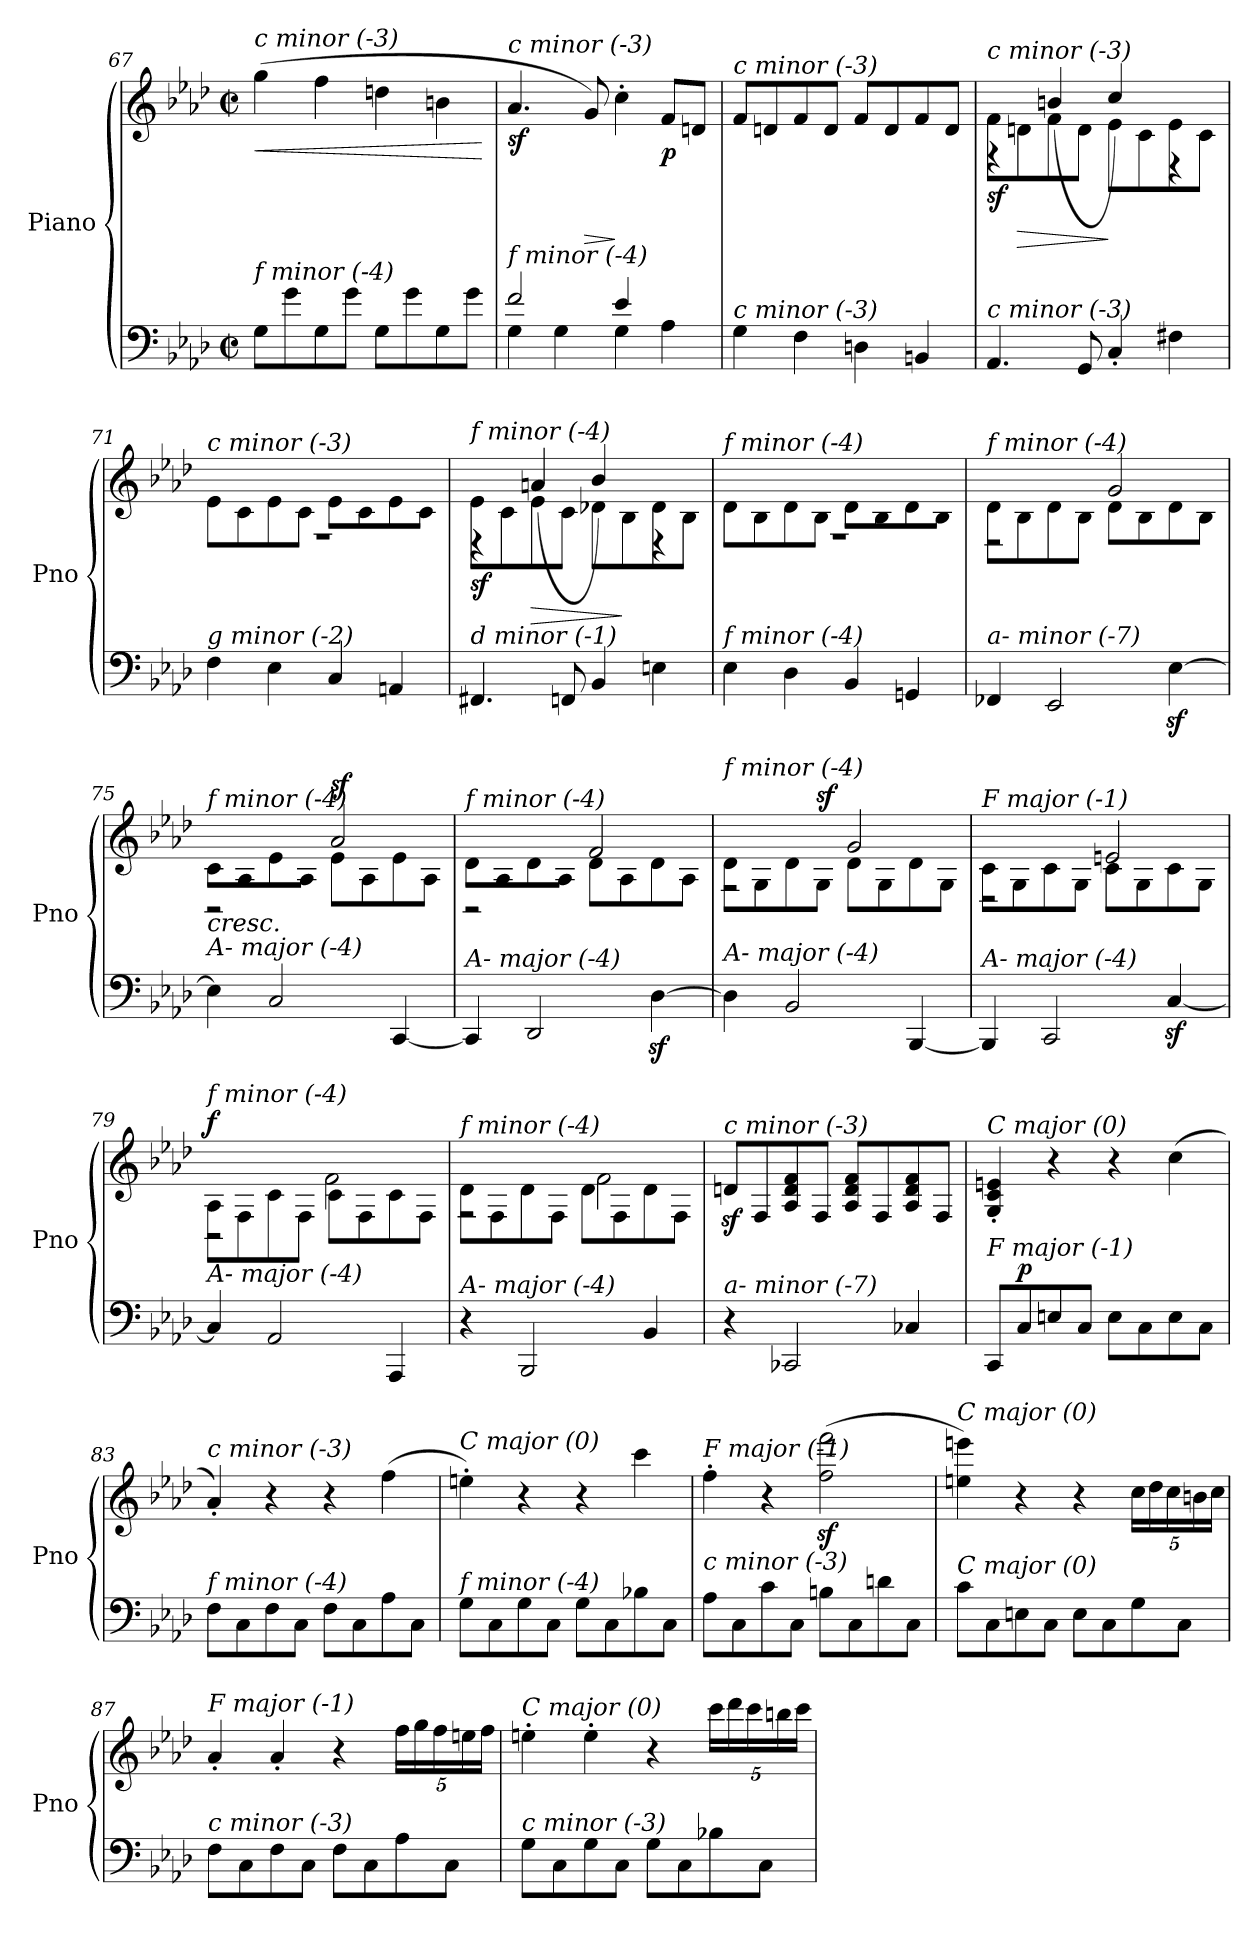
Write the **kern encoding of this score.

**kern	**kern	**dynam
*part1	*part1	*part1
*staff2	*staff1	*staff1/2
*I"Piano	*	*
*I'Pno	*	*
*clefF4	*clefG2	*
*k[b-e-a-d-]	*k[b-e-a-d-]	*
*M2/2	*M2/2	*
*met(c|)	*met(c|)	*
=67	=67	=67
!	!LO:TX:i:t=c minor (-3)	!
!LO:TX:i:t=f minor (-4)	!	!
!	!	!LO:HP:b
8G\L	(>4gg\	<
8g\	.	.
8G\	4ff\	.
8g\J	.	.
8G\L	4ddn\	.
8g\	.	.
8G\	4bn\	.
8g\J	.	.
.	.	[
=68	=68	=68
*^	*^	*
!	!	!LO:TX:i:t=c minor (-3)	!	!
!LO:TX:i:t=f minor (-4)	!	!	!	!
!	!	!	!	!LO:DY:b
4G\	2f/	4.a-/	2.ryy	sf
4G\	.	.	.	.
!	!	!	!	!LO:HP:b
.	.	8g/)	.	>
4G\	4e-'/	4cc'\	.	]
!	!	!	!	!LO:DY:b
4A-\	4ryy	8f/L	4ryy	p
.	.	8dn/J	.	.
*v	*v	*	*	*
*	*v	*v	*
!!LO:LB:g=z
=69	=69	=69
!	!LO:TX:i:t=c minor (-3)	!
!LO:TX:i:t=c minor (-3)	!	!
4G\	8f/L	.
.	8dn/	.
4F\	8f/	.
.	8d/J	.
4Dn\	8f/L	.
.	8d/	.
4BBn/	8f/	.
.	8d/J	.
=70	=70	=70
*	*^	*
!	!LO:TX:i:t=c minor (-3)	!	!
!LO:TX:i:t=c minor (-3)	!	!	!
!	!	!	!LO:DY:b
4.AA-/	8f\L	4r	sf
!	!	!	!LO:HP:b
.	8dn\	.	>
.	8f\	(>4bn/	.
8GG/	8d\J	.	.
4C'/	8e-\L	4cc/)	]
.	8c\	.	.
4F#Xi\	8e-\	4r	.
.	8c\J	.	.
=71	=71	=71	=71
!	!LO:TX:i:t=c minor (-3)	!	!
!LO:TX:i:t=g minor (-2)	!	!	!
4F\	8e-\L	1r	.
.	8c\	.	.
4E-\	8e-\	.	.
.	8c\J	.	.
4C/	8e-\L	.	.
.	8c\	.	.
4AAn/	8e-\	.	.
.	8c\J	.	.
=72	=72	=72	=72
!	!LO:TX:i:t=f minor (-4)	!	!
!LO:TX:i:t=d minor (-1)	!	!	!
!	!	!	!LO:DY:b
4.FF#Xi/	8e-\L	4r	sf
.	8c\	.	.
!	!	!	!LO:HP:b
.	8e-\	(>4an/	>
8FF/	8c\J	.	.
4BB-/	8d-X\L	4b-/)	.
.	8B-\	.	]
4Eni\	8d-\	4r	.
.	8B-\J	.	.
=73	=73	=73	=73
!	!LO:TX:i:t=f minor (-4)	!	!
!LO:TX:i:t=f minor (-4)	!	!	!
4E-\	8d-\L	1r	.
.	8B-\	.	.
4D-\	8d-\	.	.
.	8B-\J	.	.
4BB-/	8d-\L	.	.
.	8B-\	.	.
4GGn/	8d-\	.	.
.	8B-\J	.	.
!!LO:LB:g=z	!!
=74	=74	=74	=74
!	!LO:TX:i:t=f minor (-4)	!	!
!LO:TX:i:t=a- minor (-7)	!	!	!
4FF-X/	8d-\L	2r	.
.	8B-\	.	.
2EE-/	8d-\	.	.
.	8B-\J	.	.
.	8d-\L	2g/	.
.	8B-\	.	.
[4E-z<\	8d-\	.	.
.	8B-\J	.	.
=75	=75	=75	=75
!	!LO:TX:i:t=f minor (-4)	!	!
!LO:TX:i:t=A- major (-4)	!	!	!
!	!	!	!LO:HP:b
4E-\]	8c\L	2r	<
.	8A-\	.	.
2C/	8e-\	.	.
.	8A-\J	.	.
!	!	!	!LO:DY:a
.	8e-\L	2a-/	sf
.	8A-\	.	.
[4CC/	8e-\	.	.
.	8A-\J	.	.
=76	=76	=76	=76
!	!LO:TX:i:t=f minor (-4)	!	!
!LO:TX:i:t=A- major (-4)	!	!	!
4CC/]	8d-\L	2r	.
.	8A-\	.	.
2DD-/	8d-\	.	.
.	8A-\J	.	.
.	8d-\L	2f/	.
.	8A-\	.	.
[4D-z<\	8d-\	.	.
.	8A-\J	.	.
=77	=77	=77	=77
!	!LO:TX:i:t=f minor (-4)	!	!
!LO:TX:i:t=A- major (-4)	!	!	!
4D-\]	8d-\L	2r	.
.	8G\	.	.
2BB-/	8d-\	.	.
!	!	!	!LO:DY:a
.	8G\J	.	sf
.	8d-\L	2g/	.
.	8G\	.	.
[4BBB-/	8d-\	.	.
.	8G\J	.	.
=78	=78	=78	=78
!	!LO:TX:i:t=F major (-1)	!	!
!LO:TX:i:t=A- major (-4)	!	!	!
4BBB-/]	8c\L	2r	.
.	8G\	.	.
2CC/	8c\	.	.
.	8G\J	.	.
.	8c\L	2en/	.
.	8G\	.	.
[4Cz</	8c\	.	.
.	8G\J	.	.
!!LO:LB:g=z	!!
=79	=79	=79	=79
!	!LO:TX:i:t=f minor (-4)	!	!
!LO:TX:i:t=A- major (-4)	!	!	!
!	!	!	!LO:DY:a
4C/]	8A-\L	2r	f
.	8F\	.	.
2AA-/	8c\	.	.
.	8F\J	.	.
.	8c\L	2f\	.
.	8F\	.	.
4AAA-/	8c\	.	.
.	8F\J	.	.
=80	=80	=80	=80
!	!LO:TX:i:t=f minor (-4)	!	!
!LO:TX:i:t=A- major (-4)	!	!	!
4r	8d-\L	2r	.
.	8F\	.	.
2BBB-/	8d-\	.	.
.	8F\J	.	.
.	8d-\L	2f\	.
.	8F\	.	.
4BB-/	8d-\	.	.
.	8F\J	.	.
*	*v	*v	*
=81	=81	=81
!	!LO:TX:i:t=c minor (-3)	!
!LO:TX:i:t=a- minor (-7)	!	!
4r	8dnz>/L	.
.	8F/	.
2CC-Xi/	8A-/ 8d/ 8f/	.
.	8F/J	.
.	8A-/ 8d/ 8f/L	.
.	8F/	.
4C-Xi/	8A-/ 8d/ 8f/	.
.	8F/J	.
.	.	[
=82	=82	=82
!	!LO:TX:i:t=C major (0)	!
!LO:TX:i:t=F major (-1)	!	!
8CC/L	4G/' 4c/' 4en/'	.
!	!	!LO:DY:a=2
8C/	.	p
8En/	4r	.
8C/J	.	.
8E\L	4r	.
8C\	.	.
8E\	(>4cc\	.
8C\J	.	.
=83	=83	=83
!	!LO:TX:i:t=c minor (-3)	!
!LO:TX:i:t=f minor (-4)	!	!
8F\L	4a-'/)	.
8C\	.	.
8F\	4r	.
8C\J	.	.
8F\L	4r	.
8C\	.	.
8A-\	(>4ff\	.
8C\J	.	.
!!LO:LB:g=z
=84	=84	=84
!	!LO:TX:i:t=C major (0)	!
!LO:TX:i:t=f minor (-4)	!	!
8G\L	4een'\)	.
8C\	.	.
8G\	4r	.
8C\J	.	.
8G\L	4r	.
8C\	.	.
8B-X\	4ccc\	.
8C\J	.	.
=85	=85	=85
!	!LO:TX:i:t=F major (-1)	!
!LO:TX:i:t=c minor (-3)	!	!
8A-\L	4ff'\	.
8C\	.	.
8c\	4r	.
8C\J	.	.
8Bn\L	(>2ff\z< 2fff\z<	.
8C\	.	.
8dn\	.	.
8C\J	.	.
=86	=86	=86
!	!LO:TX:i:t=C major (0)	!
!LO:TX:i:t=C major (0)	!	!
8c\L	4een\ 4eeen\)	.
8C\	.	.
8En\	4r	.
8C\J	.	.
8E\L	4r	.
8C\	.	.
*	*Xbrackettup	*
8G\	20cc\LL	.
.	20dd-\	.
.	20cc\	.
8C\J	.	.
.	20bn\	.
.	20cc\JJ	.
=87	=87	=87
!	!LO:TX:i:t=F major (-1)	!
!LO:TX:i:t=c minor (-3)	!	!
8F\L	4a-'/	.
8C\	.	.
8F\	4a-'/	.
8C\J	.	.
8F\L	4r	.
8C\	.	.
8A-\	20ff\LL	.
.	20gg\	.
.	20ff\	.
8C\J	.	.
.	20een\	.
.	20ff\JJ	.
!!LO:LB:g=z
=88	=88	=88
!	!LO:TX:i:t=C major (0)	!
!LO:TX:i:t=c minor (-3)	!	!
8G\L	4een'\	.
8C\	.	.
8G\	4ee'\	.
8C\J	.	.
8G\L	4r	.
8C\	.	.
8B-X\	20ccc\LL	.
.	20ddd-\	.
.	20ccc\	.
8C\J	.	.
.	20bbn\	.
.	20ccc\JJ	.
=	=	=
*-	*-	*-
